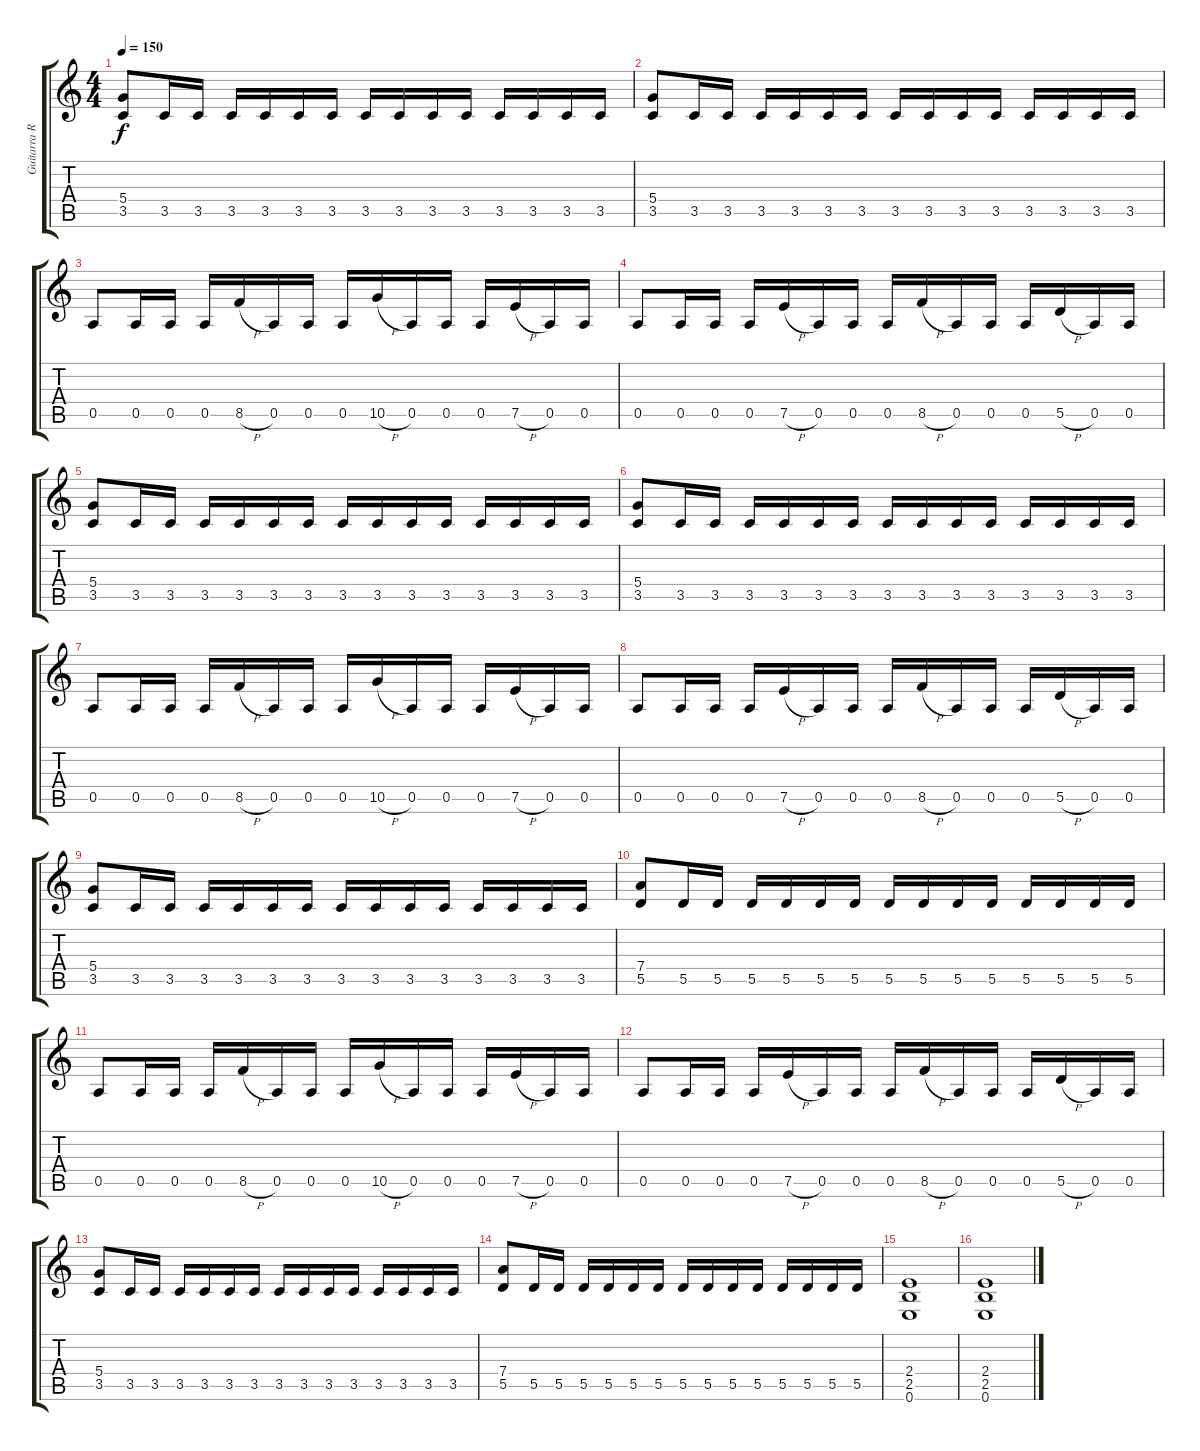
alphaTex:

\track ("Guitarra Rítmica" "Guitarra R") {instrument distortionguitar}
\staff {score tabs}
\tuning (E4 B3 G3 D3 A2 E2) {hide}
\ts (4 4)
\tempo 150
\clef g2
\ks c
(5.4 3.5).8{dy f} 3.5.16 3.5.16 3.5.16 3.5.16 3.5.16 3.5.16 3.5.16 3.5.16 3.5.16 3.5.16 3.5.16 3.5.16 3.5.16 3.5.16 |
(5.4 3.5).8 3.5.16 3.5.16 3.5.16 3.5.16 3.5.16 3.5.16 3.5.16 3.5.16 3.5.16 3.5.16 3.5.16 3.5.16 3.5.16 3.5.16 |
0.5.8 0.5.16 0.5.16 0.5.16 8.5{h}.16 0.5.16 0.5.16 0.5.16 10.5{h}.16 0.5.16 0.5.16 0.5.16 7.5{h}.16 0.5.16 0.5.16 |
0.5.8 0.5.16 0.5.16 0.5.16 7.5{h}.16 0.5.16 0.5.16 0.5.16 8.5{h}.16 0.5.16 0.5.16 0.5.16 5.5{h}.16 0.5.16 0.5.16 |
(5.4 3.5).8 3.5.16 3.5.16 3.5.16 3.5.16 3.5.16 3.5.16 3.5.16 3.5.16 3.5.16 3.5.16 3.5.16 3.5.16 3.5.16 3.5.16 |
(5.4 3.5).8 3.5.16 3.5.16 3.5.16 3.5.16 3.5.16 3.5.16 3.5.16 3.5.16 3.5.16 3.5.16 3.5.16 3.5.16 3.5.16 3.5.16 |
0.5.8 0.5.16 0.5.16 0.5.16 8.5{h}.16 0.5.16 0.5.16 0.5.16 10.5{h}.16 0.5.16 0.5.16 0.5.16 7.5{h}.16 0.5.16 0.5.16 |
0.5.8 0.5.16 0.5.16 0.5.16 7.5{h}.16 0.5.16 0.5.16 0.5.16 8.5{h}.16 0.5.16 0.5.16 0.5.16 5.5{h}.16 0.5.16 0.5.16 |
(5.4 3.5).8 3.5.16 3.5.16 3.5.16 3.5.16 3.5.16 3.5.16 3.5.16 3.5.16 3.5.16 3.5.16 3.5.16 3.5.16 3.5.16 3.5.16 |
(7.4 5.5).8 5.5.16 5.5.16 5.5.16 5.5.16 5.5.16 5.5.16 5.5.16 5.5.16 5.5.16 5.5.16 5.5.16 5.5.16 5.5.16 5.5.16 |
0.5.8 0.5.16 0.5.16 0.5.16 8.5{h}.16 0.5.16 0.5.16 0.5.16 10.5{h}.16 0.5.16 0.5.16 0.5.16 7.5{h}.16 0.5.16 0.5.16 |
0.5.8 0.5.16 0.5.16 0.5.16 7.5{h}.16 0.5.16 0.5.16 0.5.16 8.5{h}.16 0.5.16 0.5.16 0.5.16 5.5{h}.16 0.5.16 0.5.16 |
(5.4 3.5).8 3.5.16 3.5.16 3.5.16 3.5.16 3.5.16 3.5.16 3.5.16 3.5.16 3.5.16 3.5.16 3.5.16 3.5.16 3.5.16 3.5.16 |
(7.4 5.5).8 5.5.16 5.5.16 5.5.16 5.5.16 5.5.16 5.5.16 5.5.16 5.5.16 5.5.16 5.5.16 5.5.16 5.5.16 5.5.16 5.5.16 |
(2.4 2.5 0.6).1 |
(2.4 2.5 0.6).1
